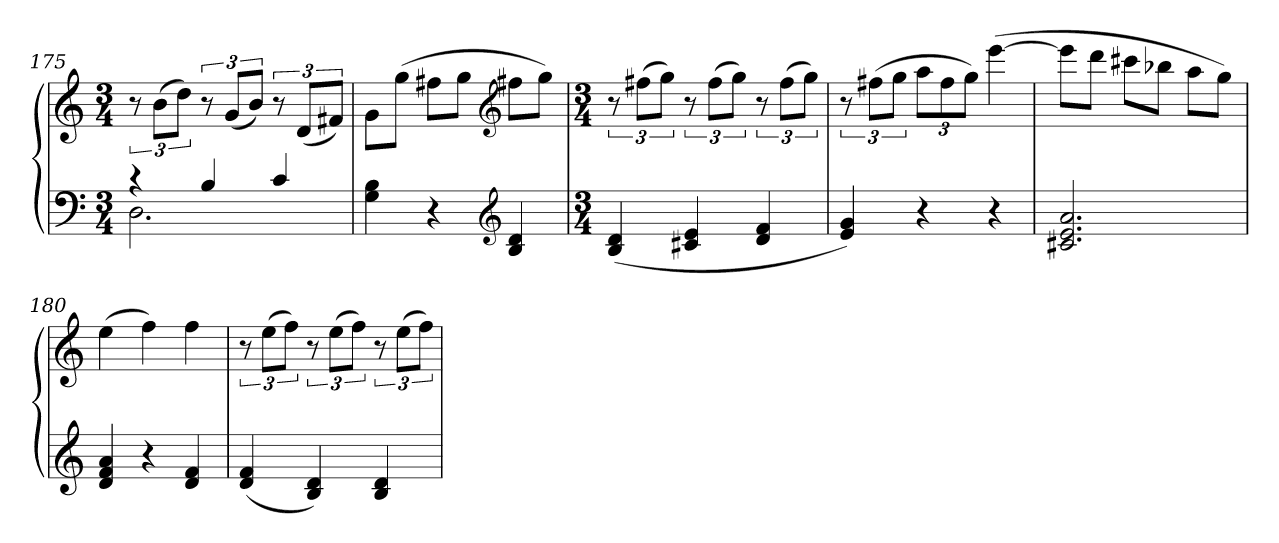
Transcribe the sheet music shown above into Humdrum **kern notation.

**kern	**kern
*part1	*part1
*staff2	*staff1
*clefF4	*clefG2
*k[]	*k[]
*C:	*C:
*M3/4	*M3/4
=175	=175
*^	*
4r	2.D	12r
.	.	(12bL
.	.	12ddJ)
4B	.	12r
.	.	(12gL
.	.	12bJ)
4c	.	12r
.	.	(12dL
.	.	12f#XJ)
*v	*v	*
=176	=176
4G 4B	8gL
.	(8ggJ
4r	8ff#XL
.	8ggJ
*clefG2	*clefG2
*k[]	*k[]
*C:	*C:
4B 4d	8ff#XL
.	8ggJ)
=177	=177
*M3/4	*M3/4
(4B 4d	12r
.	(12ff#XL
.	12ggJ)
4c#X 4e	12r
.	(12ff#L
.	12ggJ)
4d 4f	12r
.	(12ff#L
.	12ggJ)
=178	=178
4e 4g)	12r
.	(12ff#XL
.	12ggJ
4r	12aaL
.	12ff#
.	12ggJ)
4r	([4eee
=179	=179
2.c#X 2.e 2.a	8eeeL]
.	8dddJ
.	8ccc#XL
.	8bb-XJ
.	8aaL
.	8ggJ)
=180	=180
4d 4f 4a	(4ee
4r	4ff)
4d 4f	4ff
=181	=181
(4d 4f	12r
.	(12eeL
.	12ffJ)
4B 4d)	12r
.	(12eeL
.	12ffJ)
4B 4d	12r
.	(12eeL
.	12ffJ)
=	=
*-	*-
